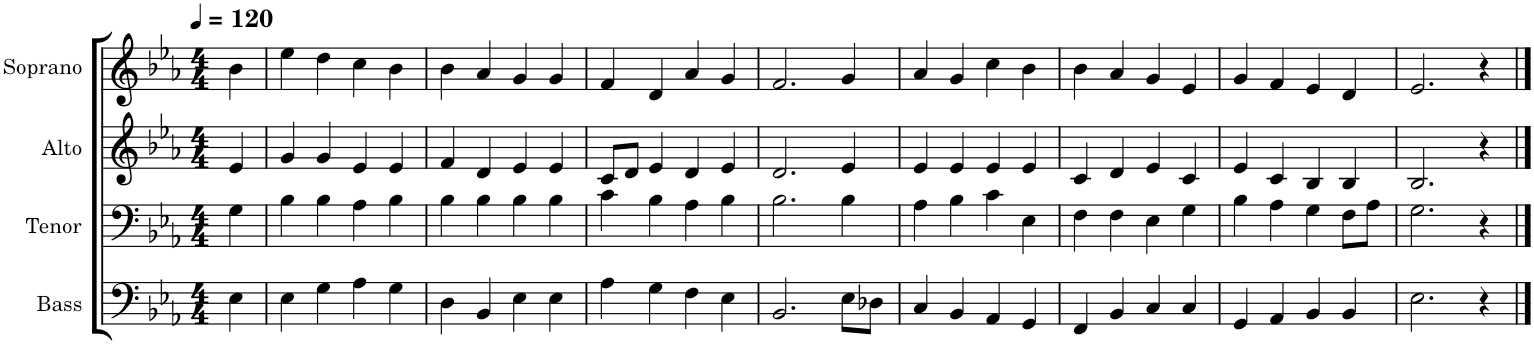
**kern	**kern	**kern	**kern
*part4	*part3	*part2	*part1
*staff4	*staff3	*staff2	*staff1
*I"Bass	*I"Tenor	*I"Alto	*I"Soprano
*I'B.	*I'T.	*I'A.	*I'S.
*clefF4	*clefF4	*clefG2	*clefG2
*k[b-e-a-]	*k[b-e-a-]	*k[b-e-a-]	*k[b-e-a-]
*M4/4	*M4/4	*M4/4	*M4/4
*MM120	*MM120	*MM120	*MM120
=	=	=	=
4E-\	4G\	4e-/	4b-\
=1	=1	=1	=1
4E-\	4B-\	4g/	4ee-\
4G\	4B-\	4g/	4dd\
4A-\	4A-\	4e-/	4cc\
4G\	4B-\	4e-/	4b-\
=2	=2	=2	=2
4D\	4B-\	4f/	4b-\
4BB-/	4B-\	4d/	4a-/
4E-\	4B-\	4e-/	4g/
4E-\	4B-\	4e-/	4g/
=3	=3	=3	=3
4A-\	4c\	8c/L	4f/
.	.	8d/J	.
4G\	4B-\	4e-/	4d/
4F\	4A-\	4d/	4a-/
4E-\	4B-\	4e-/	4g/
=4	=4	=4	=4
2.BB-/	2.B-\	2.d/	2.f/
8E-\L	4B-\	4e-/	4g/
8D-X\J	.	.	.
=5	=5	=5	=5
4C/	4A-\	4e-/	4a-/
4BB-/	4B-\	4e-/	4g/
4AA-/	4c\	4e-/	4cc\
4GG/	4E-\	4e-/	4b-\
=6	=6	=6	=6
4FF/	4F\	4c/	4b-\
4BB-/	4F\	4d/	4a-/
4C/	4E-\	4e-/	4g/
4C/	4G\	4c/	4e-/
=7	=7	=7	=7
4GG/	4B-\	4e-/	4g/
4AA-/	4A-\	4c/	4f/
4BB-/	4G\	4B-/	4e-/
4BB-/	8F\L	4B-/	4d/
.	8A-\J	.	.
=8	=8	=8	=8
2.E-\	2.G\	2.B-/	2.e-/
4r	4r	4r	4r
==	==	==	==
*-	*-	*-	*-
